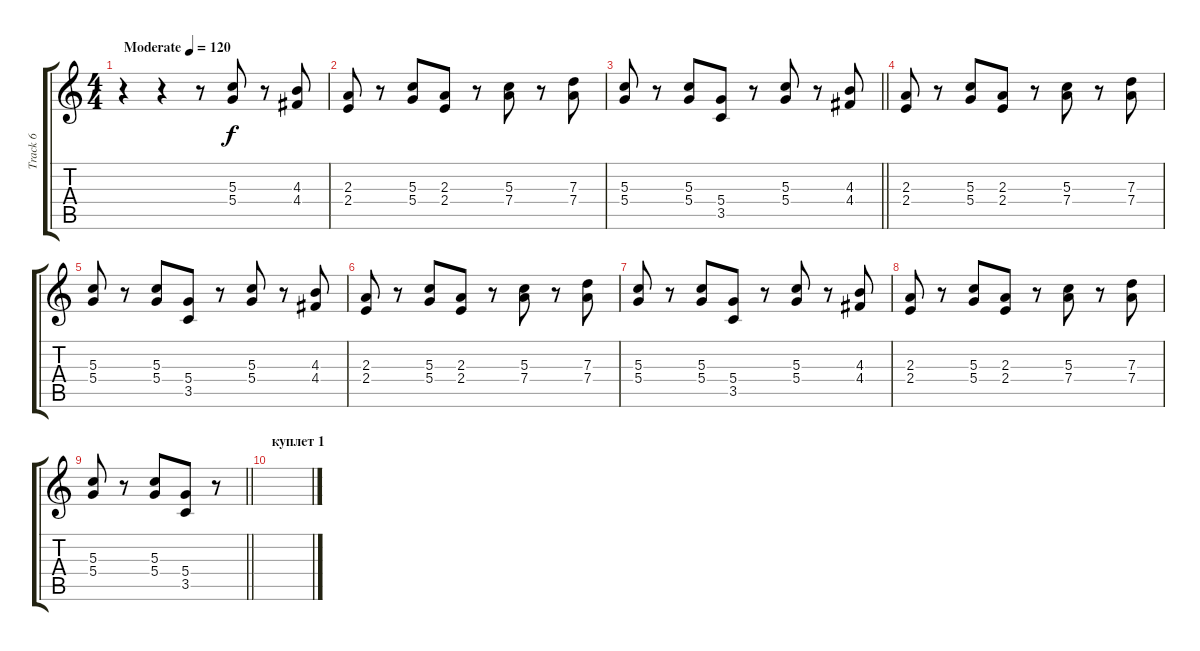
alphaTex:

\track ("Track 6" "Track 6") {instrument overdrivenguitar}
\staff {score tabs}
\tuning (E4 B3 G3 D3 A2 E2) {hide}
\ts (4 4)
\tempo (120 "Moderate")
\clef g2
\ks c
r.4{dy f instrument overdrivenguitar} r.4 r.8 (5.3 5.4).8 r.8 (4.3 4.4).8 |
(2.3 2.4).8 r.8 (5.3 5.4).8 (2.3 2.4).8 r.8 (5.3 7.4).8 r.8 (7.3 7.4).8 |
\barLineRight lightlight
(5.3 5.4).8 r.8 (5.3 5.4).8 (5.4 3.5).8 r.8 (5.3 5.4).8 r.8 (4.3 4.4).8 |
(2.3 2.4).8 r.8 (5.3 5.4).8 (2.3 2.4).8 r.8 (5.3 7.4).8 r.8 (7.3 7.4).8 |
(5.3 5.4).8 r.8 (5.3 5.4).8 (5.4 3.5).8 r.8 (5.3 5.4).8 r.8 (4.3 4.4).8 |
(2.3 2.4).8 r.8 (5.3 5.4).8 (2.3 2.4).8 r.8 (5.3 7.4).8 r.8 (7.3 7.4).8 |
(5.3 5.4).8 r.8 (5.3 5.4).8 (5.4 3.5).8 r.8 (5.3 5.4).8 r.8 (4.3 4.4).8 |
(2.3 2.4).8 r.8 (5.3 5.4).8 (2.3 2.4).8 r.8 (5.3 7.4).8 r.8 (7.3 7.4).8 |
\barLineRight lightlight
(5.3 5.4).8 r.8 (5.3 5.4).8 (5.4 3.5).8 r.8 |
\section ("" "куплет 1")
